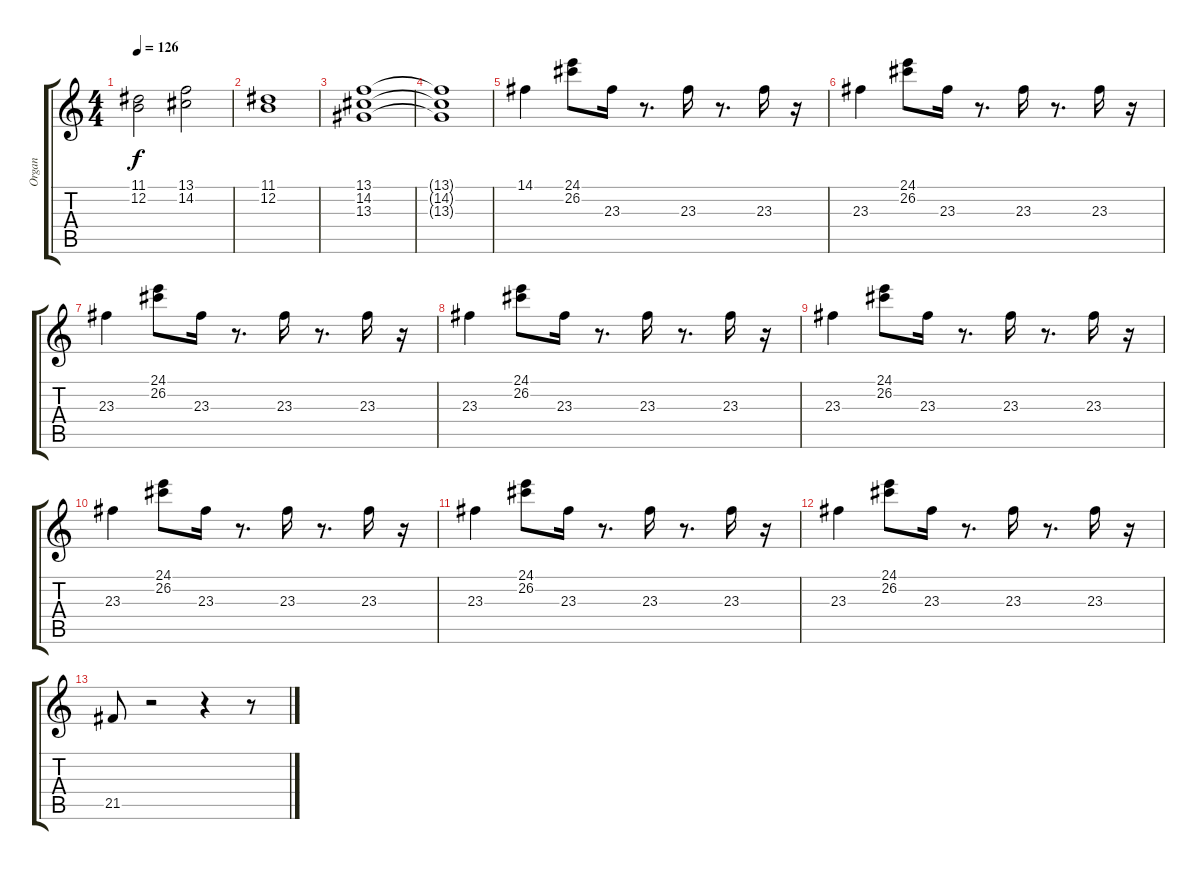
\track ("Organ" "Organ") {instrument drawbarorgan}
\staff {score tabs}
\tuning (E4 B3 G3 D3 A2 E2) {hide}
\ts (4 4)
\tempo 126
\clef g2
\ks c
(11.1 12.2).2{dy f} (13.1 14.2).2 |
(11.1 12.2).1 |
(13.1 14.2 13.3).1 |
(13.1{t} 14.2{t} 13.3{t}).1 |
14.1.4 (24.1 26.2).8 23.3.16 r.8{d} 23.3.16 r.8{d} 23.3.16 r.16 |
23.3.4 (24.1 26.2).8 23.3.16 r.8{d} 23.3.16 r.8{d} 23.3.16 r.16 |
23.3.4 (24.1 26.2).8 23.3.16 r.8{d} 23.3.16 r.8{d} 23.3.16 r.16 |
23.3.4 (24.1 26.2).8 23.3.16 r.8{d} 23.3.16 r.8{d} 23.3.16 r.16 |
23.3.4 (24.1 26.2).8 23.3.16 r.8{d} 23.3.16 r.8{d} 23.3.16 r.16 |
23.3.4 (24.1 26.2).8 23.3.16 r.8{d} 23.3.16 r.8{d} 23.3.16 r.16 |
23.3.4 (24.1 26.2).8 23.3.16 r.8{d} 23.3.16 r.8{d} 23.3.16 r.16 |
23.3.4 (24.1 26.2).8 23.3.16 r.8{d} 23.3.16 r.8{d} 23.3.16 r.16 |
21.5.8 r.2 r.4 r.8
